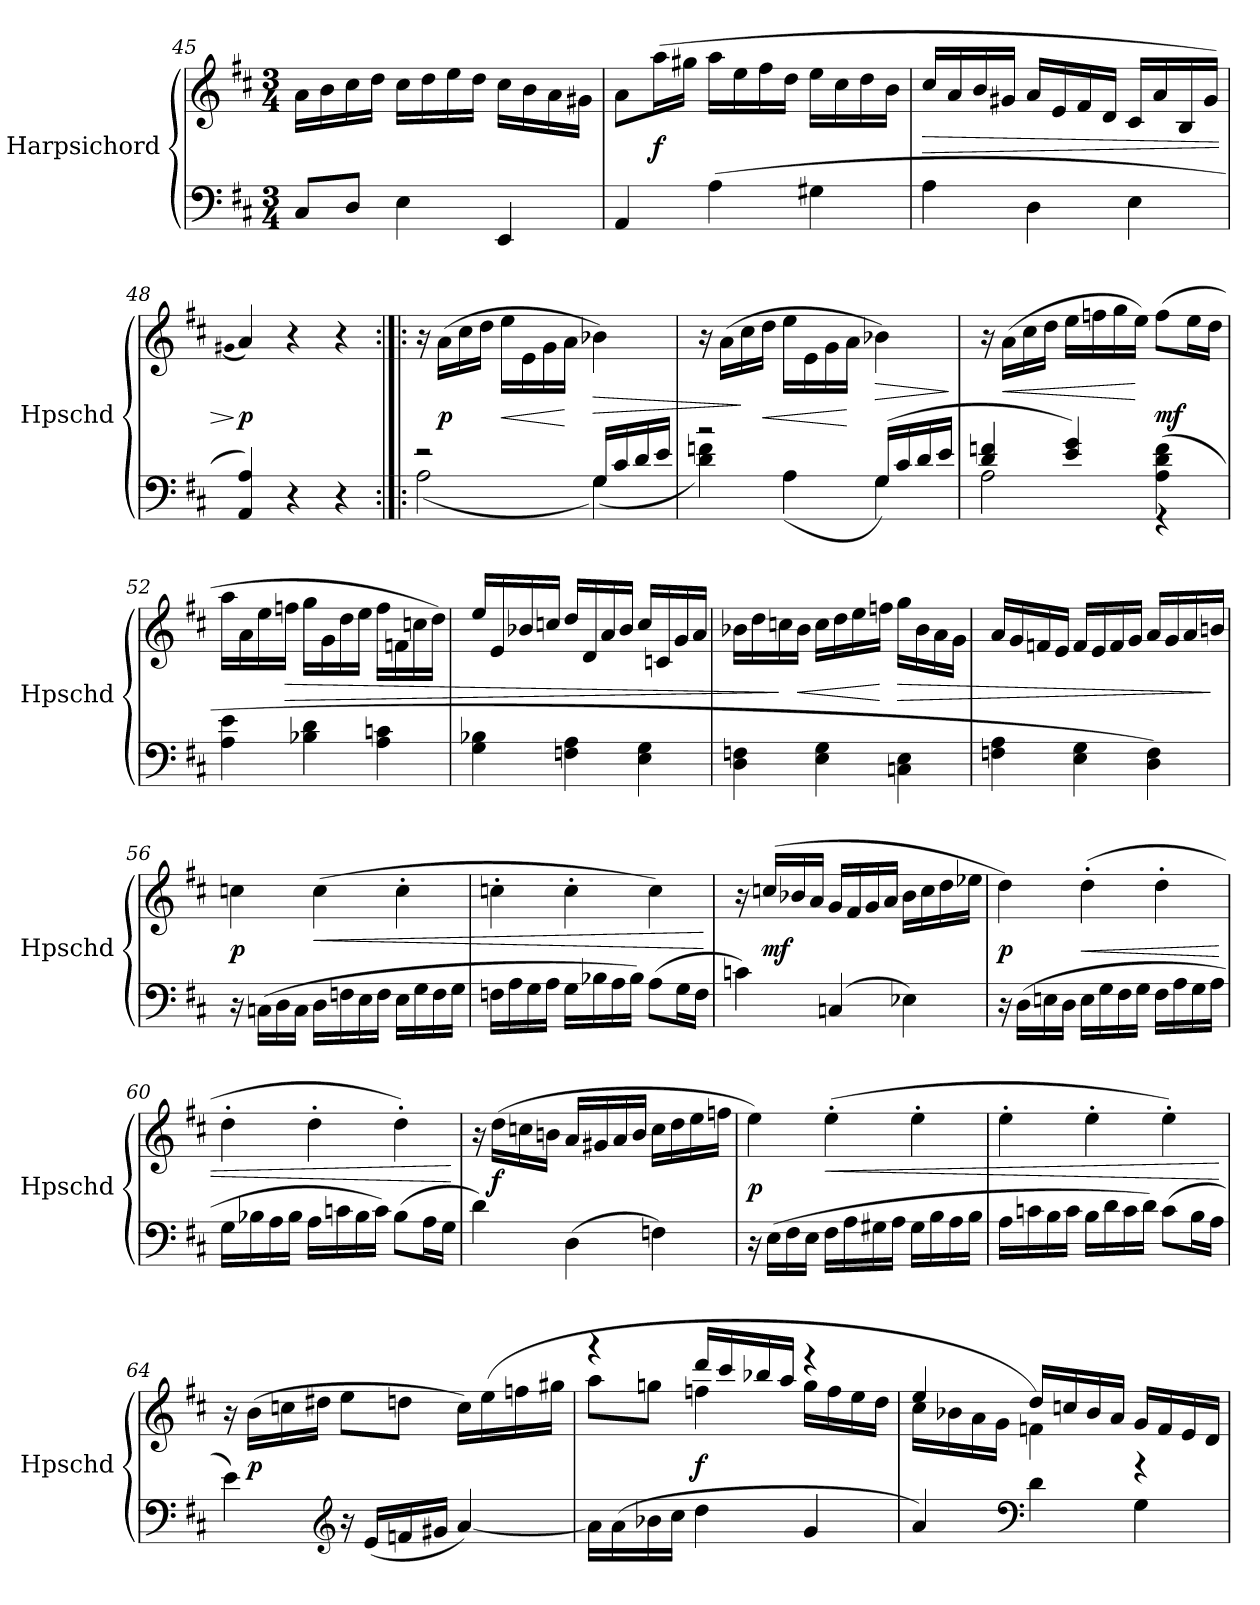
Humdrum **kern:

**kern	**kern	**dynam
*part1	*part1	*part1
*staff2	*staff1	*staff1/2
*I"Harpsichord	*	*
*I'Hpschd	*	*
*clefF4	*clefG2	*
*k[f#c#]	*k[f#c#]	*
*D:	*D:	*
*M3/4	*M3/4	*
=45	=45	=45
8C#/L	16a\LL	.
.	16b\	.
8D/J	16cc#\	.
.	16dd\JJ	.
4E\	16cc#\LL	.
.	16dd\	.
.	16ee\	.
.	16dd\JJ	.
4EE/	16cc#\LL	.
.	16b\	.
.	16a\	.
.	16g#X\JJ	.
=46	=46	=46
4AA/	8a\L	.
.	(16aa\L	f
.	16gg#X\JJ	.
(4A\	16aa\LL	.
.	16ee\	.
.	16ff#\	.
.	16dd\JJ	.
4G#X\	16ee\LL	.
.	16cc#\	.
.	16dd\	.
.	16b\JJ	.
=47	=47	=47
4A\	16cc#/LL	>
.	16a/	.
.	16b/	.
.	16g#X/JJ	.
4D\	16a/LL	.
.	16e/	.
.	16f#/	.
.	16d/JJ	.
4E\	16c#/LL	.
.	16a/	.
.	16B/	.
.	16g#/JJ)	.
=48	=48	=48
.	(qg#X	.
4AA/ 4A/)	4a/)	] p
4r	4r	.
4r	4r	.
=49:|!|:	=49:|!|:	=49:|!|:
*^	*	*
2r	(2A\	16r	.
.	.	(16a\LL	p
.	.	16cc#\	.
.	.	16dd\JJ	.
.	.	16ee\LL	<
.	.	16e\	.
.	.	16g\	.
.	.	16a\JJ	[
16G/LL	(4G\)	4b-X\)	>
16c#/	.	.	.
16d/	.	.	.
16e/JJ	.	.	.
=50	=50	=50	=50
2r	4d\ 4fn\)	16r	.
.	.	(16a\LL	.
.	.	16cc#\	]
.	.	16dd\JJ	<
.	(4A\	16ee\LL	.
.	.	16e\	.
.	.	16g\	.
.	.	16a\JJ	[
(16G/LL)	4G\	4b-X\)	>
16c#/	.	.	.
16d/	.	.	.
16e/JJ	.	.	.
*v	*v	*	*
.	.	]
=51	=51	=51
*^	*	*
2A\	4d/ 4fn/	16r	.
.	.	(16a\LL	<
.	.	16cc#\	.
.	.	16dd\JJ	.
.	4e/ 4g/)	16ee\LL	.
.	.	16ffn\	.
.	.	16gg\	.
.	.	16ee\JJ)	[
(4A\ 4d\ 4f\	4r	(8ff\L	mf
.	.	16ee\L	.
.	.	16dd\JJ	.
*v	*v	*	*
=52	=52	=52
4A\ 4e\	16aa\LL	.
.	16a\	.
.	16ee\	.
.	16ffn\JJ	>
4B-X\ 4d\	16gg\LL	.
.	16g\	.
.	16dd\	.
.	16ee\JJ	.
4A\ 4cn\	16ff\LL	.
.	16fn\	.
.	16ccn\	.
.	16dd\JJ)	.
=53	=53	=53
4G\ 4B-X\	16ee/LL	.
.	16e/	.
.	16b-X/	.
.	16ccn/JJ	.
4Fn\ 4A\	16dd/LL	.
.	16d/	.
.	16a/	.
.	16b-/JJ	.
4E\ 4G\	16cc/LL	.
.	16cn/	.
.	16g/	.
.	16a/JJ	.
=54	=54	=54
4D\ 4Fn\	16b-X\LL	.
.	16dd\	.
.	16ccn\	]
.	16b-\JJ	<
4E\ 4G\	16cc\LL	.
.	16dd\	.
.	16ee\	.
.	16ffn\JJ	[
4Cn\ 4E\	16gg\LL	>
.	16b-\	.
.	16a\	.
.	16g\JJ	.
=55	=55	=55
4Fn\ 4A\	16a/LL	.
.	16g/	.
.	16fn/	.
.	16e/JJ	.
4E\ 4G\	16f/LL	.
.	16e/	.
.	16f/	.
.	16g/JJ	.
4D\ 4F\)	16a/LL	.
.	16g/	.
.	16a/	.
.	16bn/JJ	]
=56	=56	=56
16r	4ccn\	p
(16Cn\LL	.	.
16D\	.	.
16C\JJ	.	.
16D\LL	(4cc\	<
16Fn\	.	.
16E\	.	.
16F\JJ	.	.
16E\LL	4cc'\	.
16G\	.	.
16F\	.	.
16G\JJ	.	.
=57	=57	=57
16Fn\LL	4ccn'\	.
16A\	.	.
16G\	.	.
16A\JJ	.	.
16G\LL	4cc'\	.
16B-X\	.	.
16A\	.	.
16B-\JJ)	.	.
(8A\L	4cc\)	.
16G\L	.	.
16F\JJ	.	.
.	.	[
=58	=58	=58
4cn\)	16r	.
.	(16ccn/LL	mf
.	16b-X/	.
.	16a/JJ	.
(4Cn/	16g/LL	.
.	16f#/	.
.	16g/	.
.	16a/JJ	.
4E-X\)	16b-\LL	.
.	16cc\	.
.	16dd\	.
.	16ee-X\JJ	.
=59	=59	=59
16r	4dd\)	p
(16D\LL	.	.
16En\	.	.
16D\JJ	.	.
16E\LL	(4dd'\	<
16G\	.	.
16F#\	.	.
16G\JJ	.	.
16F#\LL	4dd'\	.
16A\	.	.
16G\	.	.
16A\JJ	.	.
=60	=60	=60
16G\LL	4dd'\	.
16B-X\	.	.
16A\	.	.
16B-\JJ	.	.
16A\LL	4dd'\	.
16cn\	.	.
16B-\	.	.
16c\JJ)	.	.
(8B-\L	4dd'\)	.
16A\L	.	.
16G\JJ	.	.
.	.	[
=61	=61	=61
4d\)	16r	.
.	(16dd\LL	f
.	16ccn\	.
.	16bn\JJ	.
(4D\	16a/LL	.
.	16g#X/	.
.	16a/	.
.	16b/JJ	.
4Fn\)	16cc\LL	.
.	16dd\	.
.	16ee\	.
.	16ffn\JJ	.
=62	=62	=62
16r	4ee\)	p
(16E\LL	.	.
16F#\	.	.
16E\JJ	.	.
16F#\LL	(4ee'\	<
16A\	.	.
16G#X\	.	.
16A\JJ	.	.
16G#\LL	4ee'\	.
16B\	.	.
16A\	.	.
16B\JJ	.	.
=63	=63	=63
16A\LL	4ee'\	.
16cn\	.	.
16B\	.	.
16c\JJ	.	.
16B\LL	4ee'\	.
16d\	.	.
16c\	.	.
16d\JJ)	.	.
(8c\L	4ee'\)	.
16B\L	.	.
16A\JJ	.	.
.	.	[
=64	=64	=64
4e\)	16r	.
.	(16b\LL	p
.	16ccn\	.
.	16dd#X\JJ	.
*clefG2	*	*
16r	8ee\L	.
(16e/LL	.	.
16fn/	8ddn\J	.
16g#X/JJ	.	.
[4a/)	16cc\LL)	.
.	(16ee\	.
.	16ffn\	.
.	16gg#X\JJ	.
=65	=65	=65
*	*^	*
16a\LL]	4r	8aa\L	.
(16a\	.	.	.
16b-X\	.	8ggn\J	.
16cc#\JJ	.	.	.
4dd\	(16ddd/LL	4ffn\)	f
.	16ccc#/	.	.
.	16bb-X/	.	.
.	16aa/JJ	.	.
4g/	4r	16gg\LL	.
.	.	16ff\	.
.	.	16ee\	.
.	.	16dd\JJ	.
=66	=66	=66	=66
4a/)	4ee/	16cc#\LL	.
.	.	16b-X\	.
.	.	16a\	.
.	.	16g\JJ	.
*clefF4	*	*	*
4d\	16dd/LL	4fn\)	.
.	16ccn/	.	.
.	16b-/	.	.
.	16a/JJ	.	.
4G\	16g/LL	4r	.
.	16f/	.	.
.	16e/	.	.
.	16d/JJ	.	.
*	*v	*v	*
=	=	=
*-	*-	*-
